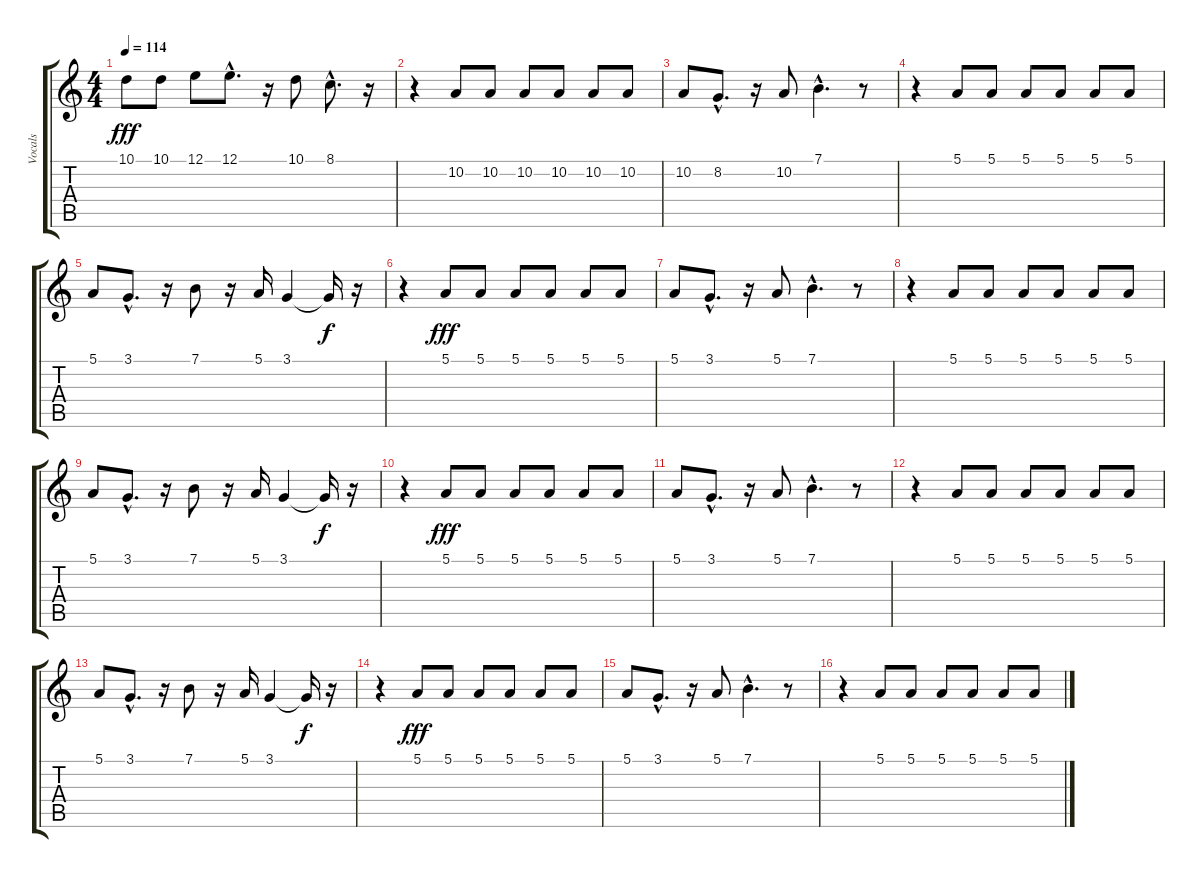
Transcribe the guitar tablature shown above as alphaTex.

\track ("Vocals" "Vocals") {instrument altosax}
\staff {score tabs}
\tuning (E4 B3 G3 D3 A2 E2) {hide}
\ts (4 4)
\tempo 114
\clef g2
\ks c
10.1.8{dy fff} 10.1.8 12.1.8 12.1{hac}.8{d} r.16 10.1.8 8.1{hac}.8{d} r.16 |
r.4 10.2.8 10.2.8 10.2.8 10.2.8 10.2.8 10.2.8 |
10.2.8 8.2{hac}.8{d} r.16 10.2.8 7.1{hac}.4{d} r.8 |
r.4 5.1.8 5.1.8 5.1.8 5.1.8 5.1.8 5.1.8 |
5.1.8 3.1{hac}.8{d} r.16 7.1.8 r.16 5.1.16 3.1.4 3.1{t}.16{dy f} r.16 |
r.4 5.1.8{dy fff} 5.1.8 5.1.8 5.1.8 5.1.8 5.1.8 |
5.1.8 3.1{hac}.8{d} r.16 5.1.8 7.1{hac}.4{d} r.8 |
r.4 5.1.8 5.1.8 5.1.8 5.1.8 5.1.8 5.1.8 |
5.1.8 3.1{hac}.8{d} r.16 7.1.8 r.16 5.1.16 3.1.4 3.1{t}.16{dy f} r.16 |
r.4 5.1.8{dy fff} 5.1.8 5.1.8 5.1.8 5.1.8 5.1.8 |
5.1.8 3.1{hac}.8{d} r.16 5.1.8 7.1{hac}.4{d} r.8 |
r.4 5.1.8 5.1.8 5.1.8 5.1.8 5.1.8 5.1.8 |
5.1.8 3.1{hac}.8{d} r.16 7.1.8 r.16 5.1.16 3.1.4 3.1{t}.16{dy f} r.16 |
r.4 5.1.8{dy fff} 5.1.8 5.1.8 5.1.8 5.1.8 5.1.8 |
5.1.8 3.1{hac}.8{d} r.16 5.1.8 7.1{hac}.4{d} r.8 |
r.4 5.1.8 5.1.8 5.1.8 5.1.8 5.1.8 5.1.8
